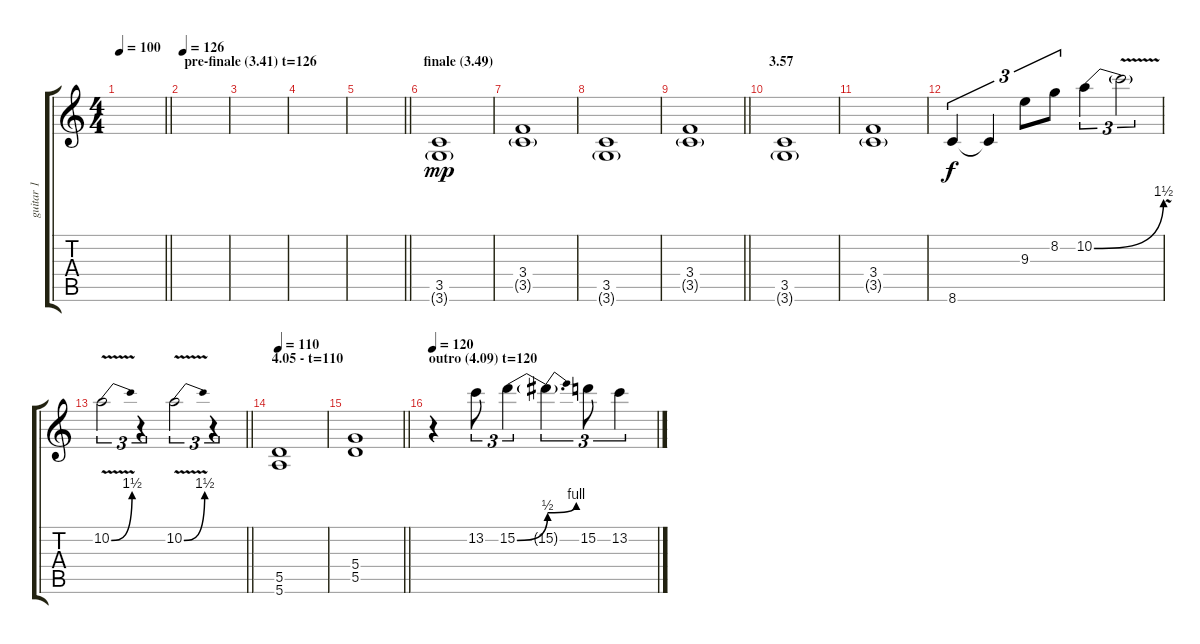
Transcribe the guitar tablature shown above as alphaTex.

\track ("guitar 1" "guitar 1") {instrument distortionguitar}
\staff {score tabs}
\tuning (E4 B3 G3 D3 A2 E2) {hide}
\ts (4 4)
\tempo 100
\clef g2
\barLineRight lightlight
\ks c
|
\section ("" "pre-finale (3.41) t=126")
\tempo 126
|
|
|
\barLineRight lightlight
|
\section ("" "finale (3.49)")
(3.5 3.6{g}).1{dy mp} |
(3.4 3.5{g}).1 |
(3.5 3.6{g}).1 |
\barLineRight lightlight
(3.4 3.5{g}).1 |
\section ("" "3.57")
(3.5 3.6{g}).1 |
(3.4 3.5{g}).1 |
8.6.4{tu (3 2) dy f} 8.6{t}.4{tu (3 2)} 9.3.8{tu (3 2)} 8.2.8{tu (3 2)} 10.2{be (bend 0 0 60 6)}.4{tu (3 2)} 10.2{v t}.2{tu (3 2)} |
\barLineRight lightlight
10.2{be (bend 0 0 60 6) v}.2{tu (3 2)} r.4{tu (3 2)} 10.2{be (bend 0 0 60 6) v}.2{tu (3 2)} r.4{tu (3 2)} |
\section ("" "4.05 - t=110")
\tempo 110
(5.5 5.6).1 |
\barLineRight lightlight
(5.4 5.5).1 |
\section ("" "outro (4.09) t=120")
\tempo 120
r.4 13.2.8{tu (3 2)} 15.2{be (bend 0 0 60 2)}.4{tu (3 2)} 15.2{be (bend 0 2 60 4) t}.4{d tu (3 2)} 15.2.8{tu (3 2)} 13.2.4{tu (3 2)}
